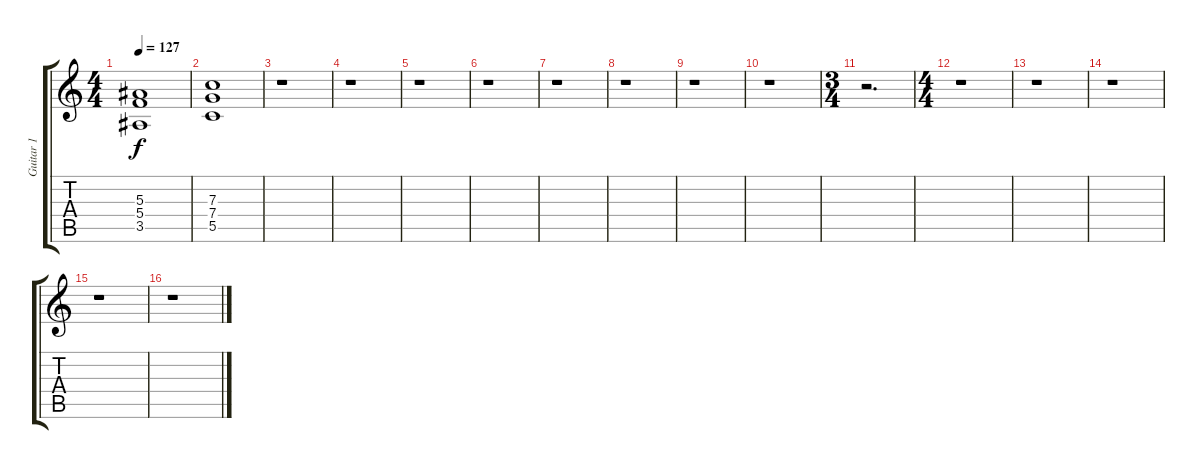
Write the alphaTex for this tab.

\track ("Guitar 1" "Guitar 1") {instrument overdrivenguitar}
\staff {score tabs}
\tuning (D4 A3 F3 C3 G2 D2) {hide}
\ts (4 4)
\tempo 127
\clef g2
\ks c
(5.3 5.4 3.5).1{dy f} |
(7.3 7.4 5.5).1 |
r.1 |
r.1 |
r.1 |
r.1 |
r.1 |
r.1 |
r.1 |
r.1 |
\ts (3 4)
r.2{d} |
\ts (4 4)
r.1 |
r.1 |
r.1 |
r.1 |
r.1
